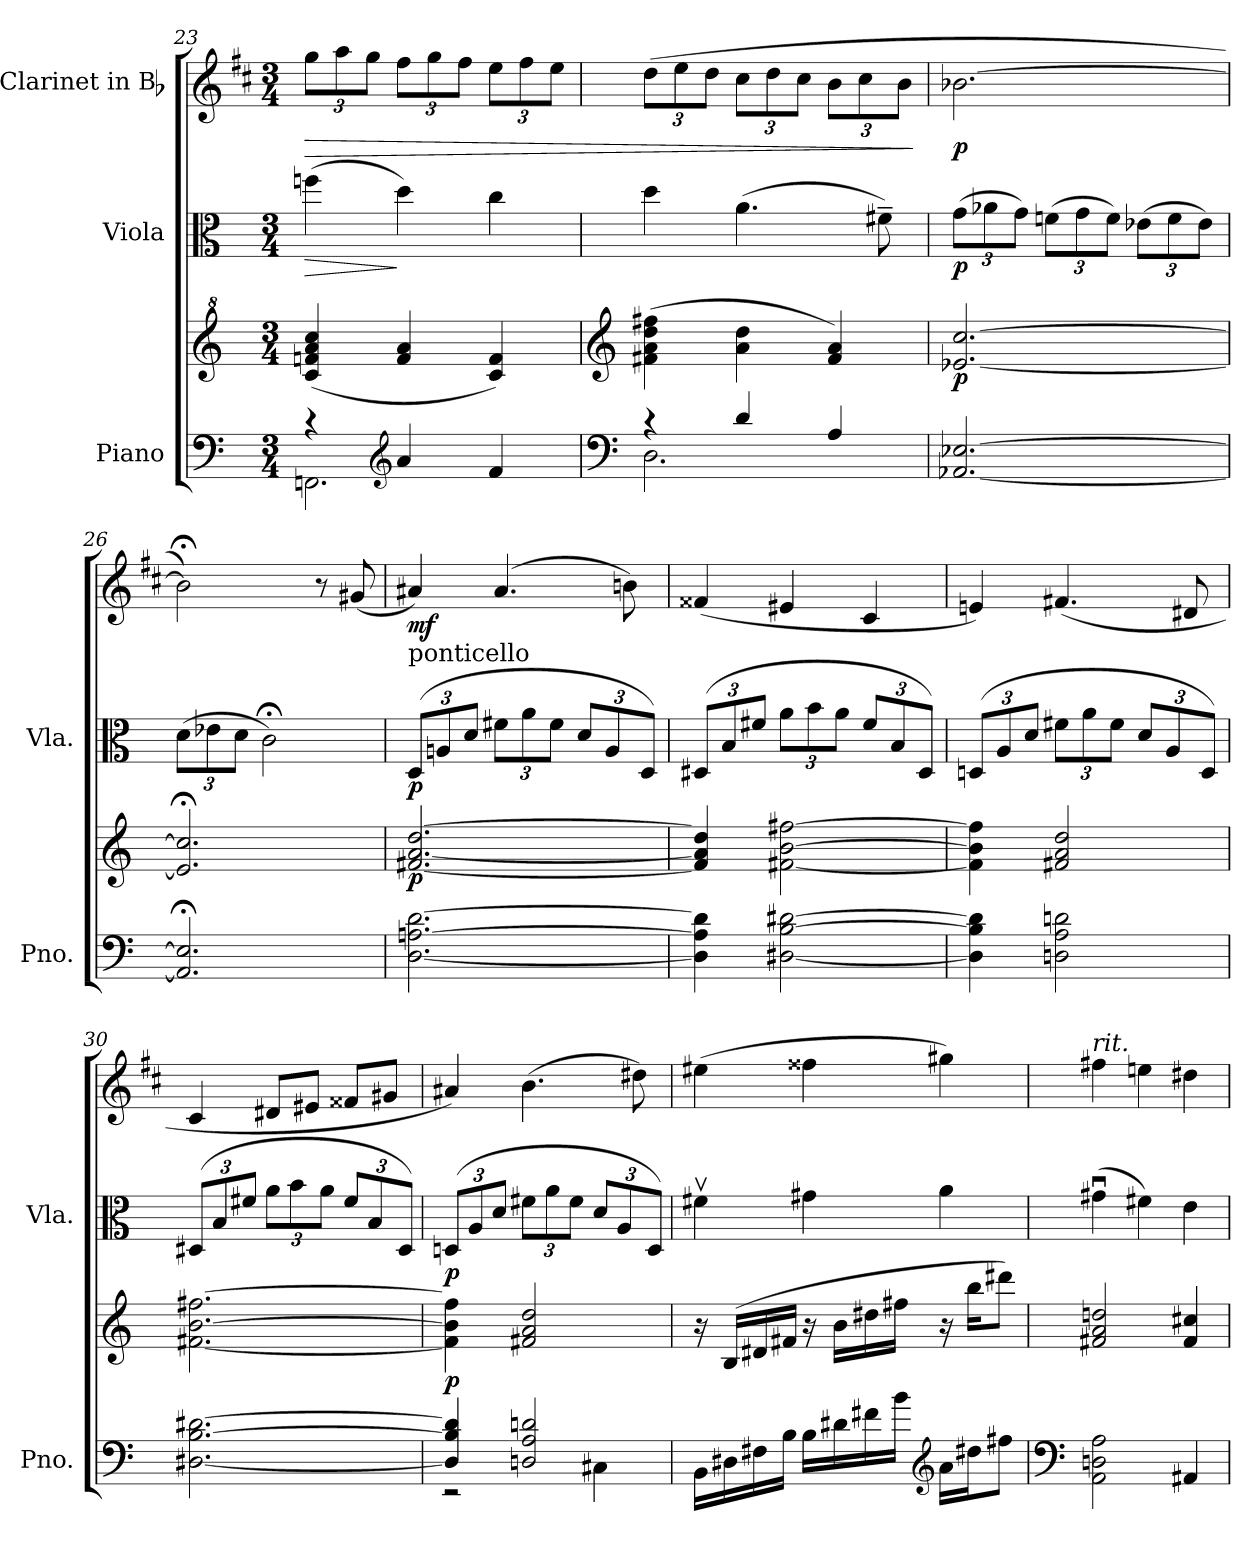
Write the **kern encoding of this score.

**kern	**kern	**dynam	**kern	**dynam	**kern	**dynam
*part3	*part3	*part3	*part2	*part2	*part1	*part1
*staff4	*staff3	*staff3/4	*staff2	*staff2	*staff1	*staff1
*I"Piano	*	*	*I"Viola	*	*I"Clarinet in Bb	*
*I'Pno.	*	*	*I'Vla.	*	*	*
!!LO:LB:g=z
*clefF4	*clefG^2	*	*clefC3	*	*clefG2	*
*	*	*	*	*	*ITrd1c2	*
*k[]	*k[]	*	*k[]	*	*k[]	*
*C:	*C:	*	*C:	*	*C:	*
*M3/4	*M3/4	*	*M3/4	*	*M3/4	*
=23	=23	=23	=23	=23	=23	=23
*^	*	*	*	*	*	*
!	!	!	!	!	!LO:HP:b	!	!LO:HP:b
4rc	2.FFn\	(<4cc/ 4ffn/ 4aa/ 4ccc/	.	(>4ffn\	>	12ff\L	>
.	.	.	.	.	.	12gg\	.
.	.	.	.	.	.	12ff\J	.
*clefG2	*	*	*	*	*	*	*
4a/	.	4ff/ 4aa/	.	4dd\)	]	12ee\L	.
.	.	.	.	.	.	12ff\	.
.	.	.	.	.	.	12ee\J	.
4f/	.	4cc/ 4ff/)	.	4cc\	.	12dd\L	.
.	.	.	.	.	.	12ee\	.
.	.	.	.	.	.	12dd\J	.
=24	=24	=24	=24	=24	=24	=24	=24
*clefF4	*	*clefG2	*	*	*	*	*
4rc	2.D\	(>4f#X\ 4a\ 4dd\ 4ff#X\	.	4dd\	.	(>12cc\L	.
.	.	.	.	.	.	12dd\	.
.	.	.	.	.	.	12cc\J	.
4d/	.	4a\ 4dd\	.	(>4.a\	.	12b\L	.
.	.	.	.	.	.	12cc\	.
.	.	.	.	.	.	12b\J	.
4A/	.	4f#/ 4a/)	.	.	.	12a\L	.
.	.	.	.	.	.	12b\	.
.	.	.	.	8f#X~>\)	.	.	.
.	.	.	.	.	.	12a\J	.
*v	*v	*	*	*	*	*	*
.	.	.	.	.	.	]
=25	=25	=25	=25	=25	=25	=25
!	!	!LO:DY:b	!	!LO:DY:b	!	!LO:DY:b
[2.AA-X/ [2.E-X/	[2.e-X/ [2.cc/	p	(>12g\L	p	[2.a-X\	p
.	.	.	12a-X\	.	.	.
.	.	.	12g\J)	.	.	.
.	.	.	(>12fn\L	.	.	.
.	.	.	12g\	.	.	.
.	.	.	12f\J)	.	.	.
.	.	.	(>12e-X\L	.	.	.
.	.	.	12f\	.	.	.
.	.	.	12e-\J)	.	.	.
=26	=26	=26	=26	=26	=26	=26
2.AA-/];< 2.E-/];<	2.e-/];< 2.cc/];<	.	(>12d\L	.	2a-;<\])	.
.	.	.	12e-X\	.	.	.
.	.	.	12d\J	.	.	.
.	.	.	2c;<\)	.	.	.
.	.	.	.	.	8r	.
.	.	.	.	.	(<8f#X/	.
!!LO:PB:g=z
=27	=27	=27	=27	=27	=27	=27
!	!	!	!LO:TX:a:t=ponticello	!	!	!
!	!	!LO:DY:b	!	!LO:DY:b	!	!LO:DY:b
[2.D\ [2.An\ [2.d\	[2.f#X/ [2.a/ [2.dd/	p	(>12D/L	p	4g#X/)	mf
.	.	.	12An/	.	.	.
.	.	.	12d/J	.	.	.
.	.	.	12f#X\L	.	(4.g#/	.
.	.	.	12a\	.	.	.
.	.	.	12f#\J	.	.	.
.	.	.	12d/L	.	.	.
.	.	.	12A/	.	.	.
.	.	.	.	.	8an\)	.
.	.	.	12D/J)	.	.	.
=28	=28	=28	=28	=28	=28	=28
4D\] 4A\] 4d\]	4f#/] 4a/] 4dd/]	.	(>12D#X/L	.	(<4e#X/	.
.	.	.	12B/	.	.	.
.	.	.	12f#X/J	.	.	.
[2D#X\ [2B\ [2d#X\	[2f#X\ [2b\ [2ff#X\	.	12a\L	.	4d#X/	.
.	.	.	12b\	.	.	.
.	.	.	12a\J	.	.	.
.	.	.	12f#/L	.	4B/	.
.	.	.	12B/	.	.	.
.	.	.	12D#/J)	.	.	.
=29	=29	=29	=29	=29	=29	=29
4D#\] 4B\] 4d#\]	4f#\] 4b\] 4ff#\]	.	(>12Dn/L	.	4dn/)	.
.	.	.	12A/	.	.	.
.	.	.	12d/J	.	.	.
2Dn\ 2A\ 2dn\	2f#X/ 2a/ 2dd/	.	12f#X\L	.	(<4.en/	.
.	.	.	12a\	.	.	.
.	.	.	12f#\J	.	.	.
.	.	.	12d/L	.	.	.
.	.	.	12A/	.	.	.
.	.	.	.	.	8c#X/	.
.	.	.	12D/J)	.	.	.
=30	=30	=30	=30	=30	=30	=30
[2.D#X\ [2.B\ [2.d#X\	[2.f#X\ [2.b\ [2.ff#X\	.	(>12D#X/L	.	4B/	.
.	.	.	12B/	.	.	.
.	.	.	12f#X/J	.	.	.
.	.	.	12a\L	.	8c#X/L	.
.	.	.	12b\	.	.	.
.	.	.	.	.	8d#X/J	.
.	.	.	12a\J	.	.	.
.	.	.	12f#/L	.	8e#X/L	.
.	.	.	12B/	.	.	.
.	.	.	.	.	8f#X/J	.
.	.	.	12D#/J)	.	.	.
!!LO:LB:g=z
=31	=31	=31	=31	=31	=31	=31
*^	*	*	*	*	*	*
!	!	!	!LO:DY:b	!	!LO:DY:b	!	!
4D#/] 4B/] 4d#/]	2rEE	4f#\] 4b\] 4ff#\]	p	(>12Dn/L	p	4g#X/)	.
.	.	.	.	12A/	.	.	.
.	.	.	.	12d/J	.	.	.
2Dn/ 2A/ 2dn/	.	2f#/ 2a/ 2dd/	.	12f#X\L	.	(>4.a\	.
.	.	.	.	12a\	.	.	.
.	.	.	.	12f#\J	.	.	.
.	4C#X\	.	.	12d/L	.	.	.
.	.	.	.	12A/	.	.	.
.	.	.	.	.	.	8cc#X\)	.
.	.	.	.	12D/J)	.	.	.
*v	*v	*	*	*	*	*	*
=32	=32	=32	=32	=32	=32	=32
16BB\LL	16r	.	4f#Xv>\	.	(>4dd#X\	.
16D#X\	(>16B/LL	.	.	.	.	.
16F#X\	16d#X/	.	.	.	.	.
16B\JJ	16f#X/JJ	.	.	.	.	.
16B\LL	16r	.	4g#X\	.	4ee#X\	.
16d#X\	16b\LL	.	.	.	.	.
16f#X\	16dd#X\	.	.	.	.	.
16b\JJ	16ff#X\JJ	.	.	.	.	.
*clefG2	*	*	*	*	*	*
16a\LL	16r	.	4a\	.	4ff#X\)	.
16dd#X\J	16bb\KL	.	.	.	.	.
8ff#X\J	8ddd#X\J)	.	.	.	.	.
=33	=33	=33	=33	=33	=33	=33
*clefF4	*	*	*	*	*	*
!	!	!	!	!	!LO:TX:a:i:t=rit.	!
2AA\ 2Dn\ 2A\	2f#X/ 2a/ 2ddn/	.	(>4g#Xu>\	.	4een\	.
.	.	.	4f#X\)	.	4ddn\	.
4AA#X/	4f#/ 4cc#X/	.	4e\	.	4cc#X\	.
=	=	=	=	=	=	=
*-	*-	*-	*-	*-	*-	*-
